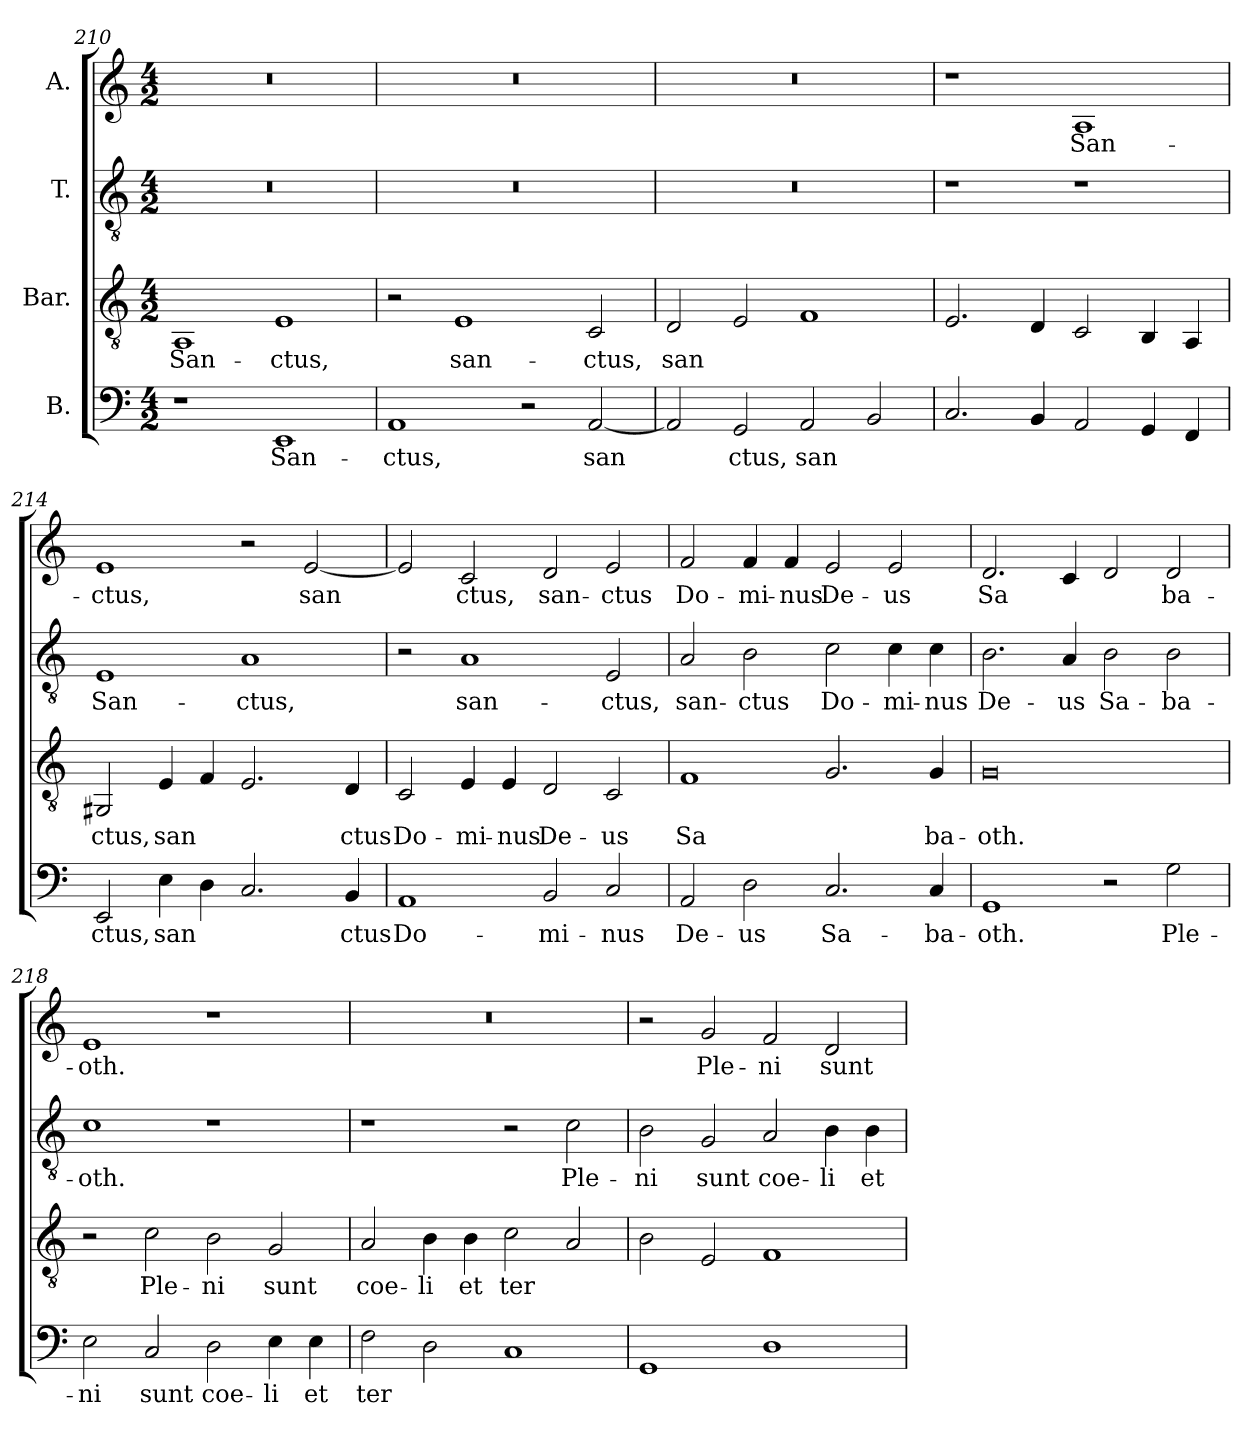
**kern	**text	**kern	**text	**kern	**text	**kern	**text
*part4	*part4	*part3	*part3	*part2	*part2	*part1	*part1
*staff4	*staff4	*staff3	*staff3	*staff2	*staff2	*staff1	*staff1
*I"B.	*	*I"Bar.	*	*I"T.	*	*I"A.	*
!!LO:PB:g=z
*clefF4	*	*clefGv2	*	*clefGv2	*	*clefG2	*
*k[]	*	*k[]	*	*k[]	*	*k[]	*
*C:	*	*C:	*	*C:	*	*C:	*
*M4/2	*	*M4/2	*	*M4/2	*	*M4/2	*
=210	=210	=210	=210	=210	=210	=210	=210
!	!	!	!LO:LY:b:cj	!	!	!	!
1r	.	1AA	San-	0r	.	0r	.
!	!LO:LY:b:cj	!	!LO:LY:b:cj	!	!	!	!
1EE	San-	1E	-ctus,	.	.	.	.
=211	=211	=211	=211	=211	=211	=211	=211
!	!LO:LY:b:cj	!	!	!	!	!	!
1AA	-ctus,	2r	.	0r	.	0r	.
!	!	!	!LO:LY:b:cj	!	!	!	!
.	.	1E	san-	.	.	.	.
2r	.	.	.	.	.	.	.
!	!LO:LY:b:cj	!	!LO:LY:b:cj	!	!	!	!
[<2AA/	san-	2C/	-ctus,	.	.	.	.
=212	=212	=212	=212	=212	=212	=212	=212
!	!LO:LY:b:cj	!	!LO:LY:b:cj	!	!	!	!
2AA/]	--	2D/	san-	0r	.	0r	.
!	!LO:LY:b:cj	!	!LO:LY:b:cj	!	!	!	!
2GG/	-ctus,	2E/	--	.	.	.	.
!	!LO:LY:b:cj	!	!LO:LY:b:cj	!	!	!	!
2AA/	san-	1F	--	.	.	.	.
!	!LO:LY:b:cj	!	!	!	!	!	!
2BB/	--	.	.	.	.	.	.
=213	=213	=213	=213	=213	=213	=213	=213
!	!LO:LY:b:cj	!	!LO:LY:b:cj	!	!	!	!
2.C/	--	2.E/	--	1r	.	1r	.
!	!LO:LY:b:cj	!	!LO:LY:b:cj	!	!	!	!
4BB/	--	4D/	--	.	.	.	.
!	!LO:LY:b:cj	!	!LO:LY:b:cj	!	!	!	!LO:LY:b:cj
2AA/	--	2C/	--	1r	.	1A	San-
!	!LO:LY:b:cj	!	!LO:LY:b:cj	!	!	!	!
4GG/	--	4BB/	--	.	.	.	.
!	!LO:LY:b:cj	!	!LO:LY:b:cj	!	!	!	!
4FF/	--	4AA/	--	.	.	.	.
=214	=214	=214	=214	=214	=214	=214	=214
!	!LO:LY:b:cj	!	!LO:LY:b:cj	!	!LO:LY:b:cj	!	!LO:LY:b:cj
2EE/	-ctus,	2GG#X/	-ctus,	1E	San-	1e	-ctus,
!	!LO:LY:b:cj	!	!LO:LY:b:cj	!	!	!	!
4E\	san-	4E/	san-	.	.	.	.
!	!LO:LY:b:cj	!	!LO:LY:b:cj	!	!	!	!
4D\	--	4F/	--	.	.	.	.
!	!LO:LY:b:cj	!	!LO:LY:b:cj	!	!LO:LY:b:cj	!	!
2.C/	--	2.E/	--	1A	-ctus,	2r	.
!	!	!	!	!	!	!	!LO:LY:b:cj
.	.	.	.	.	.	[<2e/	san-
!	!LO:LY:b:cj	!	!LO:LY:b:cj	!	!	!	!
4BB/	-ctus	4D/	-ctus	.	.	.	.
!!LO:LB:g=z
=215	=215	=215	=215	=215	=215	=215	=215
!	!LO:LY:b:cj	!	!LO:LY:b:cj	!	!	!	!LO:LY:b:cj
1AA	Do-	2C/	Do-	2r	.	2e/]	--
!	!	!	!LO:LY:b:cj	!	!LO:LY:b:cj	!	!LO:LY:b:cj
.	.	4E/	-mi-	1A	san-	2c/	-ctus,
!	!	!	!LO:LY:b:cj	!	!	!	!
.	.	4E/	-nus	.	.	.	.
!	!LO:LY:b:cj	!	!LO:LY:b:cj	!	!	!	!LO:LY:b:cj
2BB/	-mi-	2D/	De-	.	.	2d/	san-
!	!LO:LY:b:cj	!	!LO:LY:b:cj	!	!LO:LY:b:cj	!	!LO:LY:b:cj
2C/	-nus	2C/	-us	2E/	-ctus,	2e/	-ctus
=216	=216	=216	=216	=216	=216	=216	=216
!	!LO:LY:b:cj	!	!LO:LY:b:cj	!	!LO:LY:b:cj	!	!LO:LY:b:cj
2AA/	De-	1F	Sa-	2A/	san-	2f/	Do-
!	!LO:LY:b:cj	!	!	!	!LO:LY:b:cj	!	!LO:LY:b:cj
2D\	-us	.	.	2B\	-ctus	4f/	-mi-
!	!	!	!	!	!	!	!LO:LY:b:cj
.	.	.	.	.	.	4f/	-nus
!	!LO:LY:b:cj	!	!LO:LY:b:cj	!	!LO:LY:b:cj	!	!LO:LY:b:cj
2.C/	Sa-	2.G/	--	2c\	Do-	2e/	De-
!	!	!	!	!	!LO:LY:b:cj	!	!LO:LY:b:cj
.	.	.	.	4c\	-mi-	2e/	-us
!	!LO:LY:b:cj	!	!LO:LY:b:cj	!	!LO:LY:b:cj	!	!
4C/	-ba-	4G/	-ba-	4c\	-nus	.	.
=217	=217	=217	=217	=217	=217	=217	=217
!	!LO:LY:b:cj	!	!LO:LY:b:cj	!	!LO:LY:b:cj	!	!LO:LY:b:cj
1GG	-oth.	0G	-oth.	2.B\	De-	2.d/	Sa-
!	!	!	!	!	!LO:LY:b:cj	!	!LO:LY:b:cj
.	.	.	.	4A/	-us	4c/	--
!	!	!	!	!	!LO:LY:b:cj	!	!LO:LY:b:cj
2r	.	.	.	2B\	Sa-	2d/	--
!	!LO:LY:b:cj	!	!	!	!LO:LY:b:cj	!	!LO:LY:b:cj
2G\	Ple-	.	.	2B\	-ba-	2d/	-ba-
=218	=218	=218	=218	=218	=218	=218	=218
!	!LO:LY:b:cj	!	!	!	!LO:LY:b:cj	!	!LO:LY:b:cj
2E\	-ni	2r	.	1c	-oth.	1e	-oth.
!	!LO:LY:b:cj	!	!LO:LY:b:cj	!	!	!	!
2C/	sunt	2c\	Ple-	.	.	.	.
!	!LO:LY:b:cj	!	!LO:LY:b:cj	!	!	!	!
2D\	coe-	2B\	-ni	1r	.	1r	.
!	!LO:LY:b:cj	!	!LO:LY:b:cj	!	!	!	!
4E\	-li	2G/	sunt	.	.	.	.
!	!LO:LY:b:cj	!	!	!	!	!	!
4E\	et	.	.	.	.	.	.
=219	=219	=219	=219	=219	=219	=219	=219
!	!LO:LY:b:cj	!	!LO:LY:b:cj	!	!	!	!
2F\	ter-	2A/	coe-	1r	.	0r	.
!	!LO:LY:b:cj	!	!LO:LY:b:cj	!	!	!	!
2D\	--	4B\	-li	.	.	.	.
!	!	!	!LO:LY:b:cj	!	!	!	!
.	.	4B\	et	.	.	.	.
!	!LO:LY:b:cj	!	!LO:LY:b:cj	!	!	!	!
1C	--	2c\	ter-	2r	.	.	.
!	!	!	!LO:LY:b:cj	!	!LO:LY:b:cj	!	!
.	.	2A/	--	2c\	Ple-	.	.
!!LO:PB:g=z
=220	=220	=220	=220	=220	=220	=220	=220
!	!LO:LY:b:cj	!	!LO:LY:b:cj	!	!LO:LY:b:cj	!	!
1GG	--	2B\	--	2B\	-ni	2r	.
!	!	!	!LO:LY:b:cj	!	!LO:LY:b:cj	!	!LO:LY:b:cj
.	.	2E/	--	2G/	sunt	2g/	Ple-
!	!LO:LY:b:cj	!	!LO:LY:b:cj	!	!LO:LY:b:cj	!	!LO:LY:b:cj
1D	--	1F	--	2A/	coe-	2f/	-ni
!	!	!	!	!	!LO:LY:b:cj	!	!LO:LY:b:cj
.	.	.	.	4B\	-li	2d/	sunt
!	!	!	!	!	!LO:LY:b:cj	!	!
.	.	.	.	4B\	et	.	.
=	=	=	=	=	=	=	=
*-	*-	*-	*-	*-	*-	*-	*-
